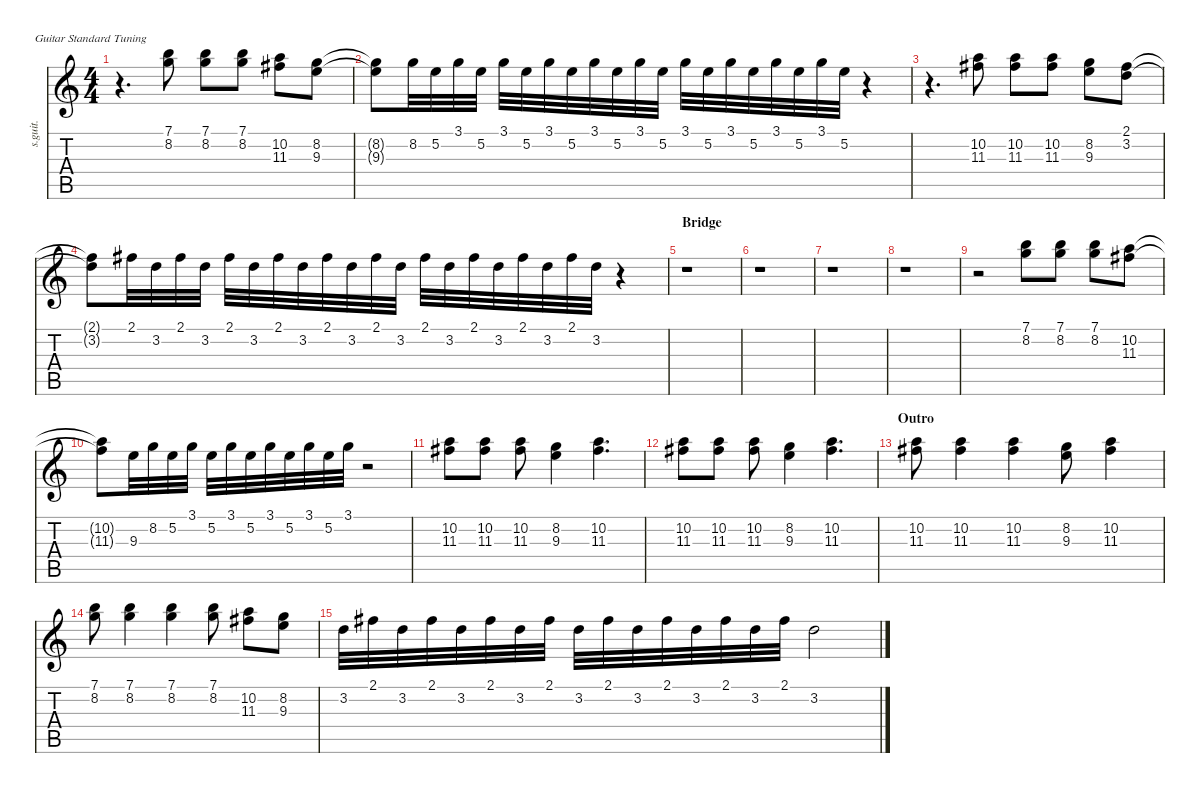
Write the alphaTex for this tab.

\defaultSystemsLayout 4
\hideDynamics
\bracketExtendMode nobrackets
\track ("Steel Drums" "s.guit.") {instrument vibraphone}
\staff {score tabs}
\tuning (E4 B3 G3 D3 A2 E2)
\displaytranspose 12
\ts (4 4)
\tempo (120 hide)
\clef g2
\ks c
r.4{d dy mf} (8.2 7.1).8 (7.1 8.2).8 (7.1 8.2).8 (11.3{acc #} 10.2).8 (9.3 8.2).8 |
(9.3{t} 8.2{t}).8 8.2.32 5.2.32 3.1.32 5.2.32 3.1.32 5.2.32 3.1.32 5.2.32 3.1.32 5.2.32 3.1.32 5.2.32 3.1.32 5.2.32 3.1.32 5.2.32 3.1.32 5.2.32 3.1.32 5.2.32 r.4 |
r.4{d} (11.3{acc #} 10.2).8 (11.3{acc #} 10.2).8 (10.2 11.3{acc #}).8 (8.2 9.3).8 (2.1{acc #} 3.2).8 |
(3.2{t} 2.1{t acc #}).8 2.1{acc #}.32 3.2.32 2.1{acc #}.32 3.2.32 2.1{acc #}.32 3.2.32 2.1{acc #}.32 3.2.32 2.1{acc #}.32 3.2.32 2.1{acc #}.32 3.2.32 2.1{acc #}.32 3.2.32 2.1{acc #}.32 3.2.32 2.1{acc #}.32 3.2.32 2.1{acc #}.32 3.2.32 r.4 |
\section ("" "Bridge")
r.1 |
r.1 |
r.1 |
r.1 |
r.2 (7.1 8.2).8 (8.2 7.1).8 (7.1 8.2).8 (11.3{acc #} 10.2).8 |
(10.2{t} 11.3{t acc #}).8 9.3.32 8.2.32 5.2.32 3.1.32 5.2.32 3.1.32 5.2.32 3.1.32 5.2.32 3.1.32 5.2.32 3.1.32 r.2 |
(11.3{acc #} 10.2).8 (11.3{acc #} 10.2).8 (11.3{acc #} 10.2).8 (8.2 9.3).4 (11.3{acc #} 10.2).4{d} |
(10.2 11.3{acc #}).8 (11.3{acc #} 10.2).8 (11.3{acc #} 10.2).8 (8.2 9.3).4 (11.3{acc #} 10.2).4{d} |
\section ("" "Outro")
(10.2 11.3{acc #}).8 (10.2 11.3{acc #}).4 (10.2 11.3{acc #}).4 (8.2 9.3).8 (10.2 11.3{acc #}).4 |
(7.1 8.2).8 (7.1 8.2).4 (7.1 8.2).4 (7.1 8.2).8 (10.2 11.3{acc #}).8 (8.2 9.3).8 |
3.2.32 2.1{acc #}.32 3.2.32 2.1{acc #}.32 3.2.32 2.1{acc #}.32 3.2.32 2.1{acc #}.32 3.2.32 2.1{acc #}.32 3.2.32 2.1{acc #}.32 3.2.32 2.1{acc #}.32 3.2.32 2.1{acc #}.32 3.2.2
